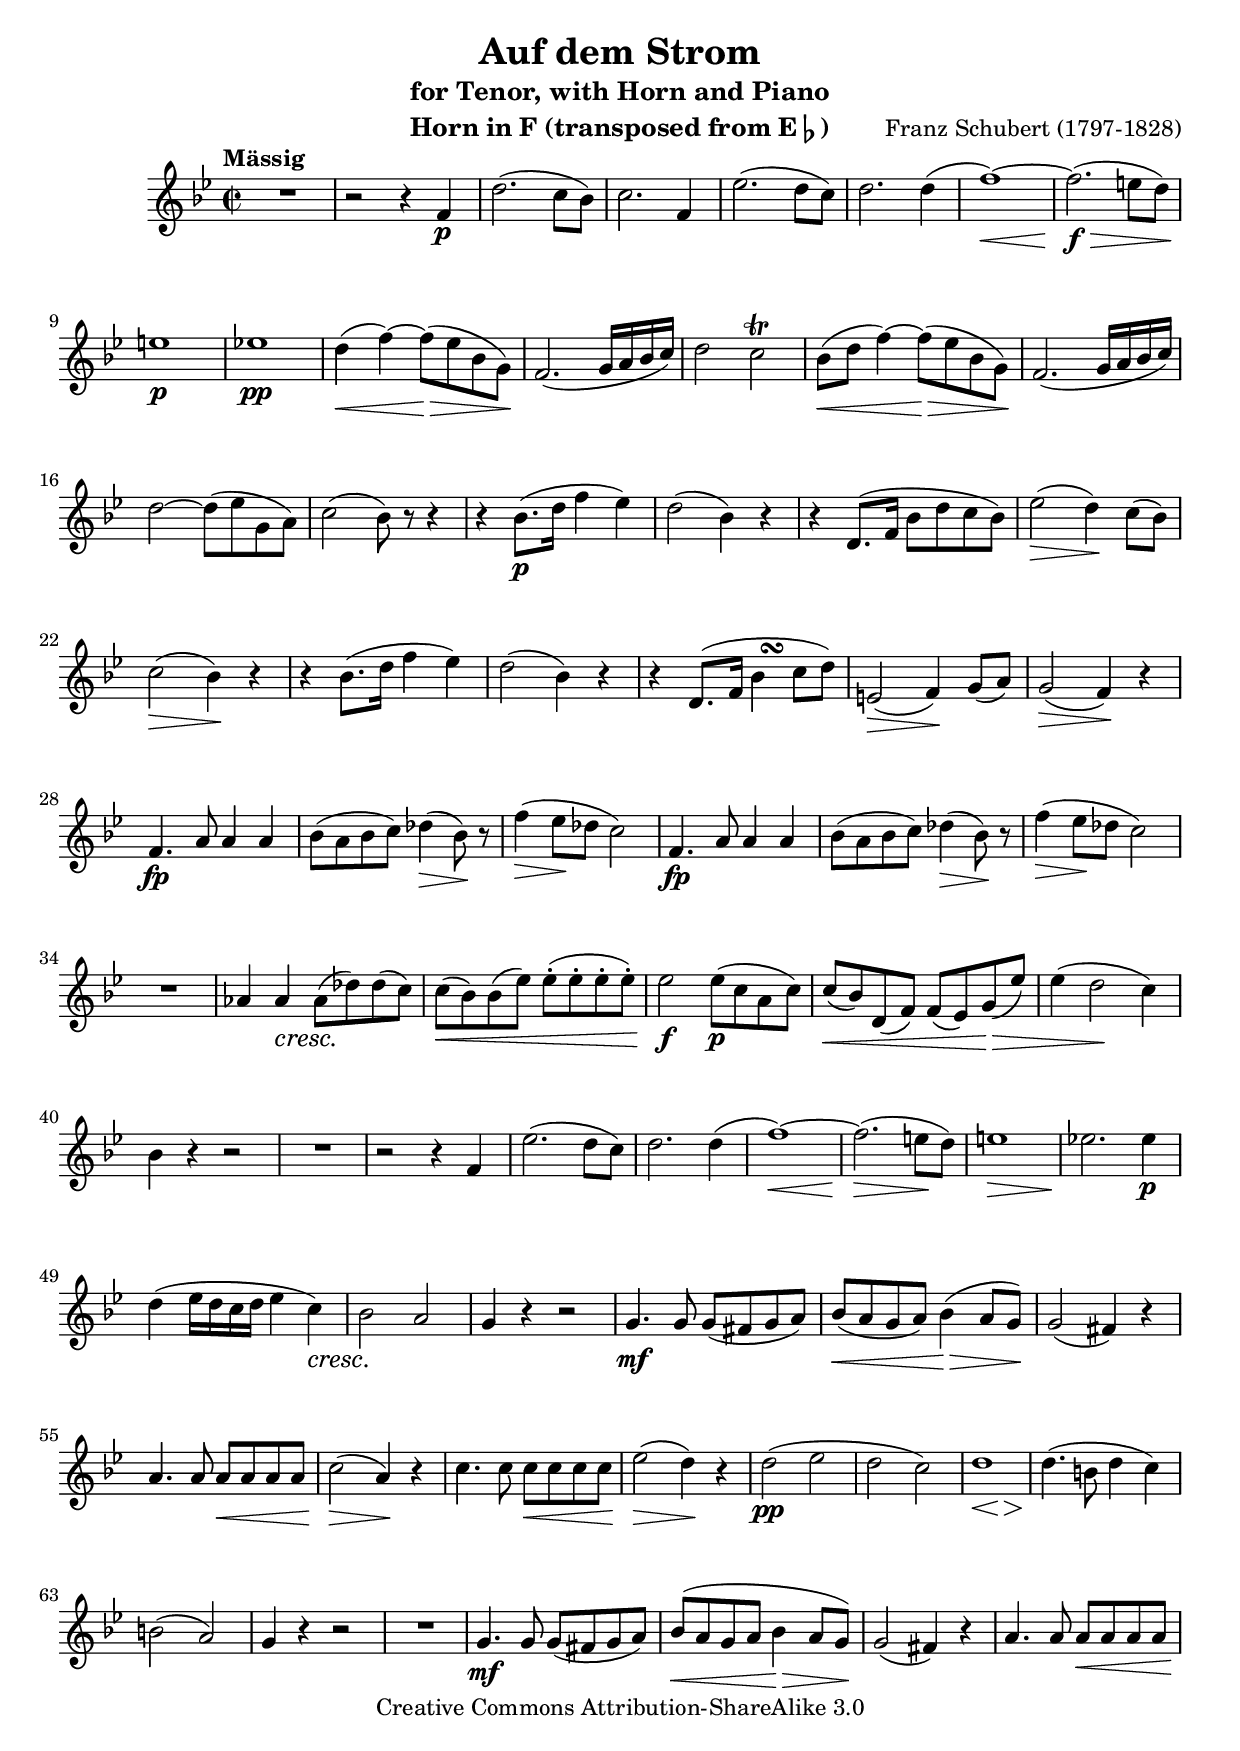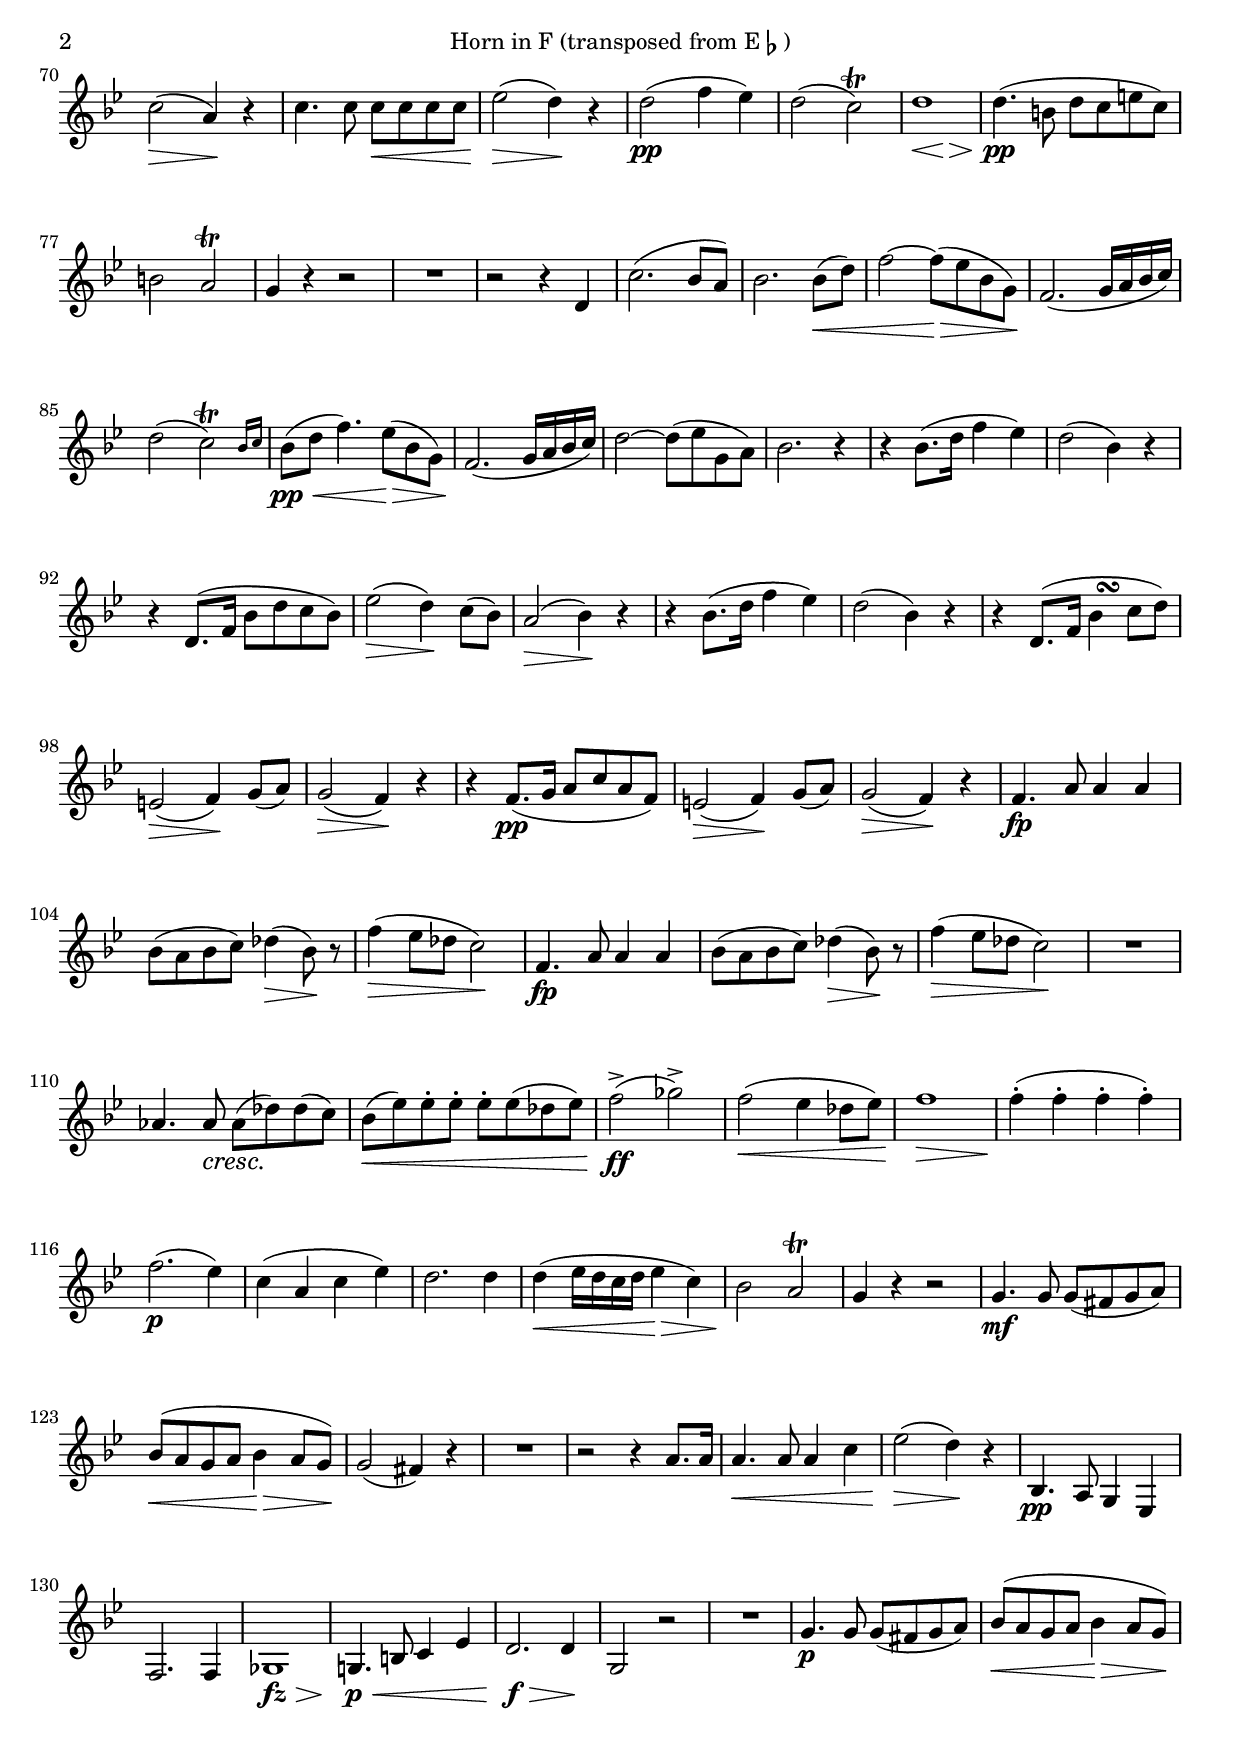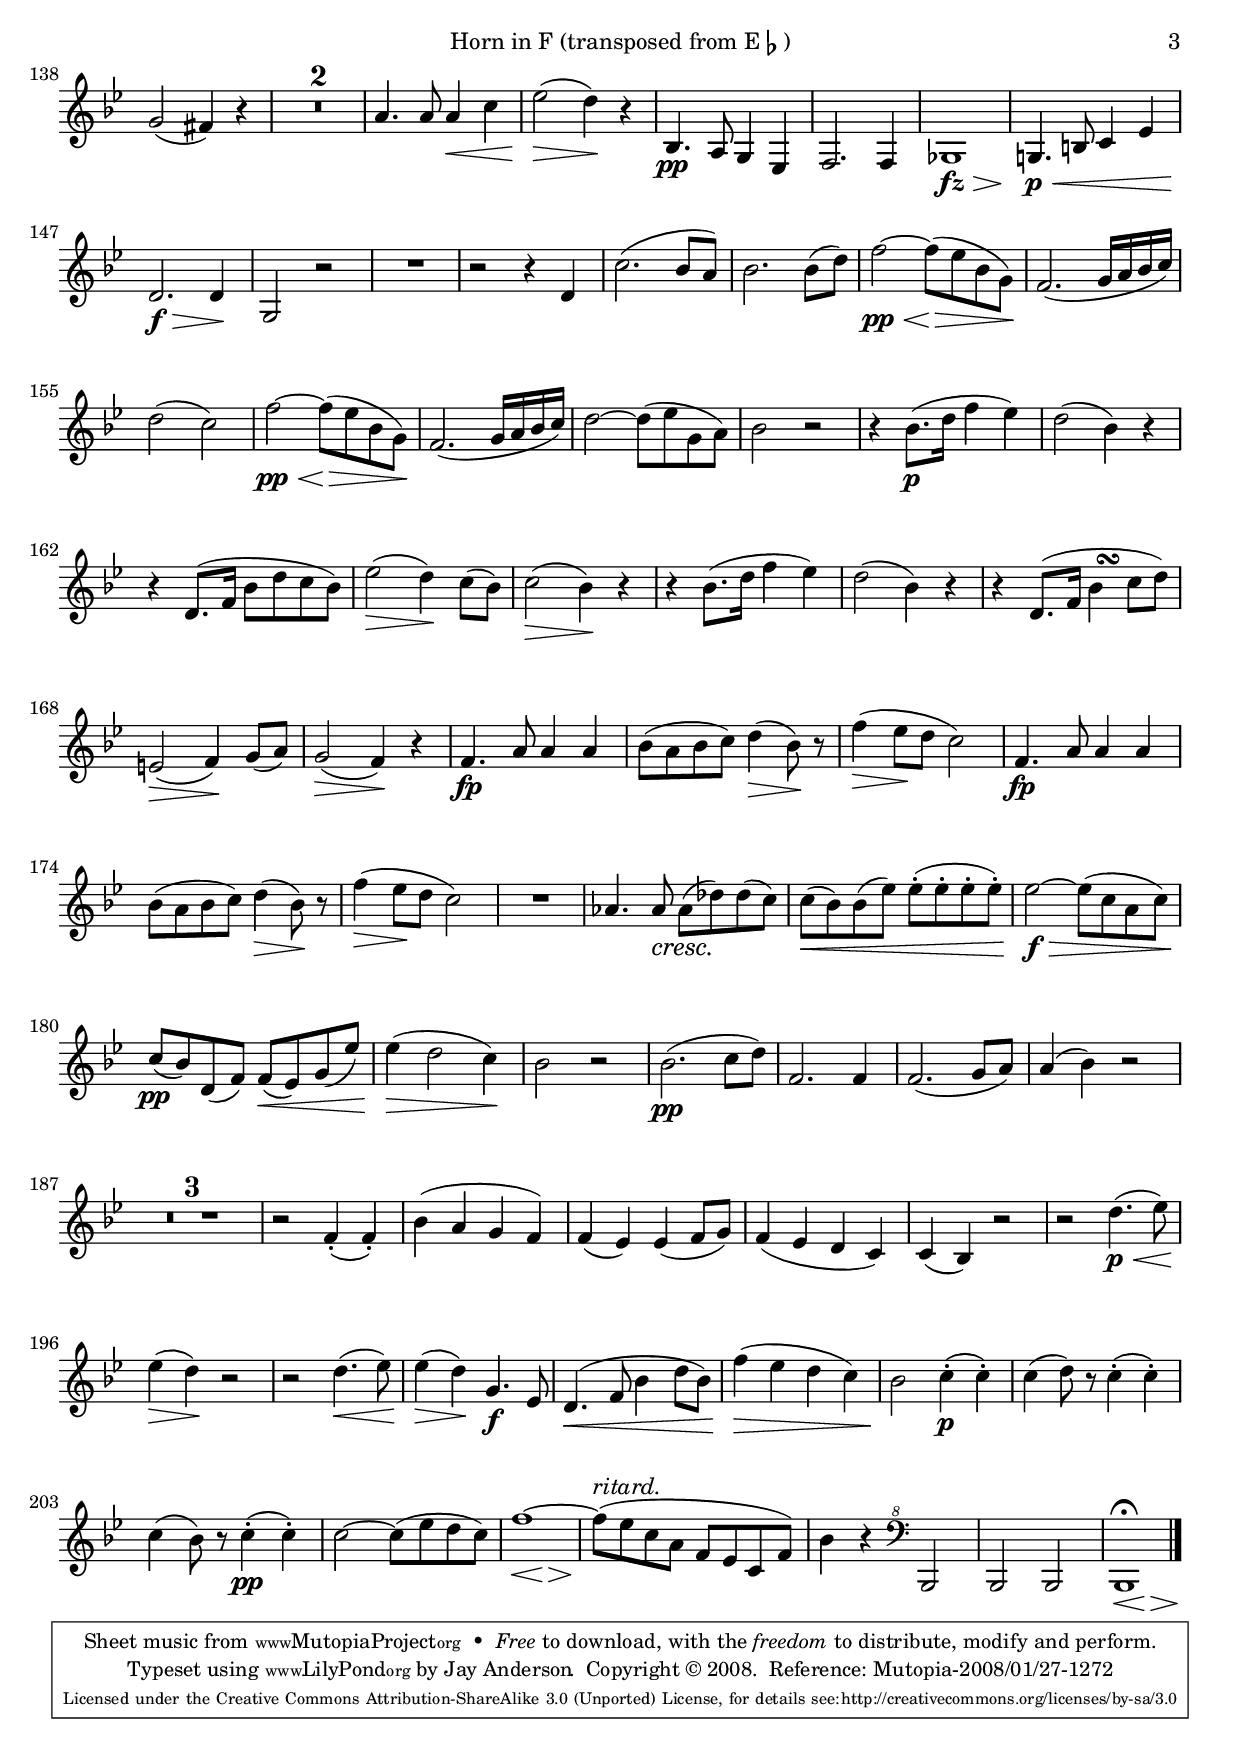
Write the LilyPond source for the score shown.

\version "2.13.49"

\include "defs.ily"
\version "2.13.49"

horn = \relative c''
{
  \transposition e
  R1 |
  r2 r4 g\p |
  e'2.( d8 c) |
  d2. g,4 |
  f'2.( e8 d) |
  e2. e4( |
  g1~)\< |
  g2.(\f\> fis8 e) |
  fis1\p |
  f\pp |
  e4(\< g~) g8(\> f c a)\! |
  g2.( a16 b c d) |
  e2 d\trill |
  c8(\< e g4~) g8(\> f c a)\! |
  g2.( a16 b c d) |
  e2~ e8( f a, b) |
  d2( c8) r r4 |
  r c8.(\p e16 g4 f) |
  e2( c4) r |
  r e,8.( g16 c8 e d c) |
  f2(\> e4)\! d8( c) |
  d2(\> c4)\! r |
  r4 c8.( e16 g4 f) |
  e2( c4) r |
  r e,8.( g16 << c4 {s8 s^\turn} >> d8 e) |
  fis,2(\> g4)\! a8( b) |
  a2(\> g4)\! r |
  \repeat unfold 2
  {
    g4.\fp b8 b4 b |
    c8( b c d) ees4(\> c8)\! r |
    g'4(\> f8\! ees d2) |
  }
  R1 |
  bes4 bes\justCresc bes8( ees) ees( d) |
  d(\< c) c( f) f-.( f-. f-. f-.) |
  f2\f f8(\p d b d) |
  d(\< c) e,( g) g( f) a(\> f') |
  f4( e2\! d4) |
  c4 r r2 |
  R1 |
  r2 r4 g |
  f'2.( e8 d) |
  e2. e4( |
  g1~)\< |
  g2.(\> fis8\! e) |
  fis1\> |
  f2.\! f4\p |
  e( f16 e d e f4 d)\justCresc |
  c2 b |
  a4 r r2 |
  a4.\mf a8 a( gis a b) |
  c(\< b a b) c4(\> b8 a)\! |
  a2( gis4) r |
  b4. b8 b\< b b b |
  d2(\> b4)\! r |
  d4. d8 d\< d d d |
  f2(\> e4)\! r |
  e2(\pp f |
  e d) |
  << e1 {s2\< s\>} >> |
  e4.(\! cis8 e4 d) |
  cis2( b) |
  a4 r r2 |
  R1 |
  a4.\mf a8 a( gis a b) |
  c(\< b a b c4\> b8 a)\! |
  a2( gis4) r |
  b4. b8 b\< b b b |
  d2(\> b4)\! r |
  d4. d8 d\< d d d |
  f2(\> e4)\! r |
  e2(\pp g4 f) |
  e2( d)\trill |
  << e1 {s2\< s\>} >> |
  e4.(\pp cis8 e d fis d) |
  cis2 b\trill |
  a4 r r2 |
  R1 |
  r2 r4 e4 |
  d'2.( c8 b) |
  c2. c8(\< e) |
  g2~ g8(\> f c a)\! |
  g2.( a16 b c d) |
  e2( \afterGrace d)\trill {c16[ d]} |
  c8(\pp\< e g4.) f8(\> c a) |
  g2.(\! a16 b c d) |
  e2~ e8( f a, b) |
  c2. r4 |
  r c8.( e16 g4 f) |
  e2( c4) r |
  r4 e,8.( g16 c8 e d c) |
  f2(\> e4)\! d8( c) |
  b2(\> c4)\! r |
  r c8.( e16 g4 f) |
  e2( c4) r |
  r e,8.( g16 << c4 {s8 s\turn} >> d8 e) |
  fis,2(\> g4)\! a8( b) |
  a2(\> g4)\! r |
  r4 g8.(\pp a16 b8 d b g) |
  fis2(\> g4)\! a8( b) |
  a2(\> g4)\! r |
  \repeat unfold 2
  {
    g4.\fp b8 b4 b |
    c8( b c d) ees4(\> c8)\! r |
    g'4(\> f8 ees d2)\! |
  }
  R1 |
  bes4. bes8\justCresc bes( ees) ees( d) |
  c(\< f) f-. f-. f-. f( ees f) |
  << {g2( aes)} {s4\ff-> s s-> s} >> | %NOTE: decrescendi are written, but accents look better to me here.
  g2(\< f4 ees8 f) |
  g1\> |
  g4-.(\! g-. g-. g-.) |
  g2.(\p f4) |
  d( b d f) |
  e2. e4 e(\< f16 e d e f4\> d) |
  c2\! b\trill |
  a4 r r2 |
  a4.\mf a8 a( gis a b) |
  c(\< b a b c4\> b8 a)\! |
  a2( gis4) r |
  R1 |
  r2 r4 b8. b16 |
  b4.\< b8 b4 d |
  f2(\> e4)\! r |
  c,4.\pp b8 a4 f |
  g2. g4 |
  aes1\fz\> |
  a4.\p\< cis8 d4 f |
  e2.\f\> e4\! |
  a,2 r |
  R1 |
  a'4.\p a8 a( gis a b) |
  c(\< b a b c4\> b8 a)\! |
  a2( gis4) r |
  R1*2 |
  b4. b8 b4\< d |
  f2(\> e4)\! r |
  c,4.\pp b8 a4 f |
  g2. g4 |
  aes1\fz\> |
  a4.\p\< cis8 d4 f |
  e2.\f\> e4\! |
  a,2 r |
  R1 |
  r2 r4 e'4 |
  d'2.( c8 b) |
  c2. c8( e) |
  g2~\pp\< g8(\> f c a)\! |
  g2.( a16 b c d) |
  e2( d) |
  g2~\pp\< g8(\> f c a)\! |
  g2.( a16 b c d) |
  e2~ e8( f a, b) |
  c2 r |
  r4 c8.(\p e16 g4 f) |
  e2( c4) r |
  r e,8.( g16 c8 e d c) |
  f2(\> e4)\! d8( c) |
  d2(\> c4)\! r |
  r4 c8.( e16 g4 f) |
  e2( c4) r |
  r e,8.( g16 << c4 {s8 s^\turn} >> d8 e) |
  fis,2(\> g4)\! a8( b) |
  a2(\> g4)\! r |
  \repeat unfold 2
  {
    g4.\fp b8 b4 b |
    c8( b c d) e4(\> c8)\! r |
    g'4(\> f8\! e d2) |
  }
  R1 |
  bes4. bes8\justCresc bes8( ees) ees( d) |
  d(\< c) c( f) f-.( f-. f-. f-.) |
  f2~\f\> f8( d b d) |
  d(\pp c) e,( g) g(\< f) a( f') |
  f4(\> e2 d4)\! |
  c2 r2 |
  c2.(\pp d8 e) |
  g,2. g4 |
  g2.( a8 b) |
  b4( c) r2 |
  R1*3 |
  r2 g4-.( g-.) |
  c( b a g) |
  g( f) f( g8 a) |
  g4( f e d) |
  d( c) r2 |
  r2 e'4.(\p\< f8) |
  f4(\> e)\! r2 |
  r e4.(\< f8) |
  f4(\> e)\! a,4.\f f8 |
  e4.(\< g8 c4 e8 c) |
  g'4(\> f e d) |
  c2\! d4-.(\p d-.) |
  d4( e8) r d4-.( d-.) |
  d4( c8) r d4-.(\pp d-.) |
  d2~ d8( f e d) |
  << g1~ {s2\< s\>} >> |
  g8(\! f d b g f d g) |
  c4 r \clef "bass^8" c,,2 |
  c c |
  << {c1\fermata} {s2\< s4..\> s16\!} >> |
}


instrument = \markup{Horn in F (transposed from E\flat)}

\include "header.ily"

\score
{
  \new Staff \transpose f ees << {\key c \major \horn} \outline >>
}
